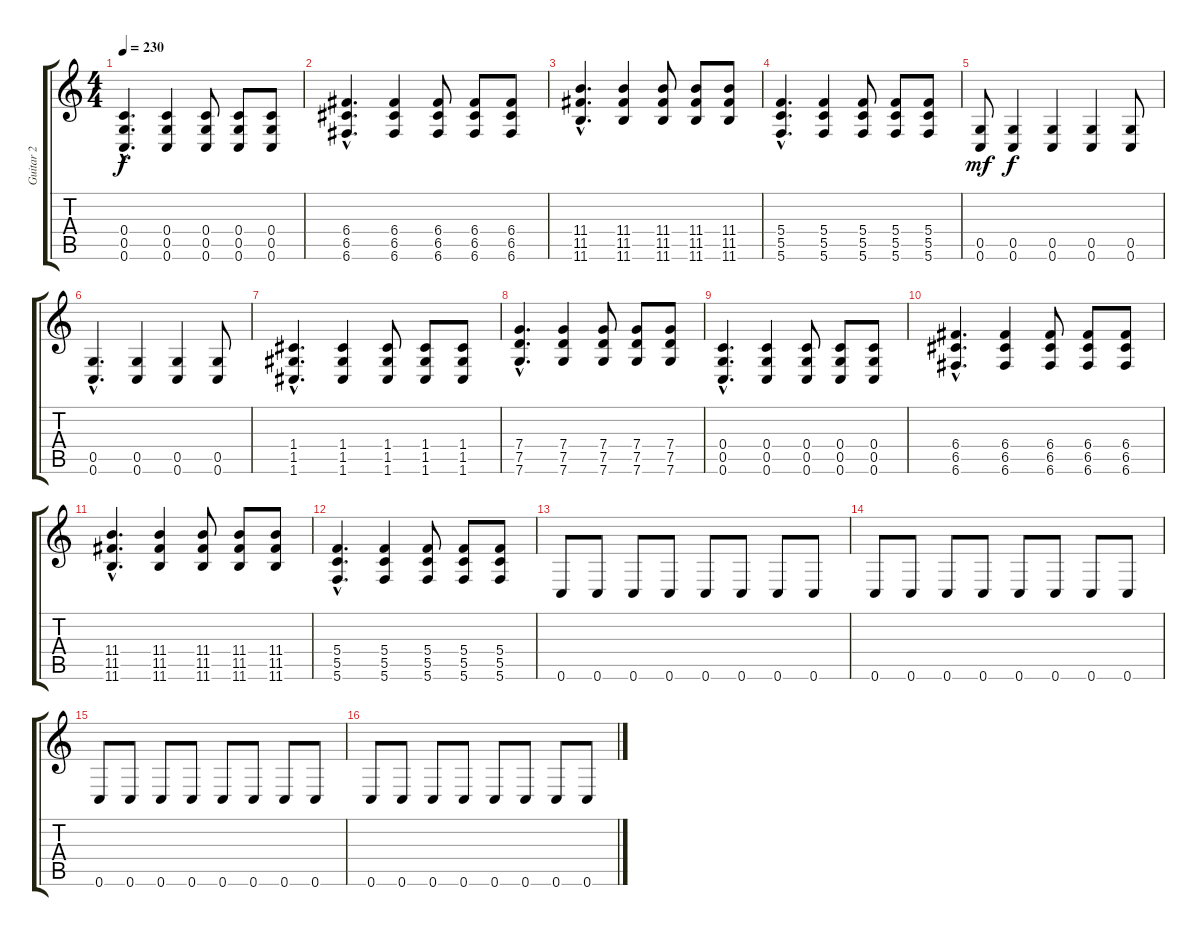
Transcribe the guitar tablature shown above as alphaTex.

\track ("Guitar 2" "Guitar 2") {instrument overdrivenguitar}
\staff {score tabs}
\tuning (D4 A3 F3 C3 G2 C2) {hide}
\ts (4 4)
\tempo 230
\clef g2
\ks c
(0.4{hac} 0.5{hac} 0.6{hac}).4{d dy f} (0.4 0.5 0.6).4 (0.4 0.5 0.6).8 (0.4 0.5 0.6).8 (0.4 0.5 0.6).8 |
(6.4{hac} 6.5{hac} 6.6{hac}).4{d} (6.4 6.5 6.6).4 (6.4 6.5 6.6).8 (6.4 6.5 6.6).8 (6.4 6.5 6.6).8 |
(11.4{hac} 11.5{hac} 11.6{hac}).4{d} (11.4 11.5 11.6).4 (11.4 11.5 11.6).8 (11.4 11.5 11.6).8 (11.4 11.5 11.6).8 |
(5.4{hac} 5.5{hac} 5.6{hac}).4{d} (5.4 5.5 5.6).4 (5.4 5.5 5.6).8 (5.4 5.5 5.6).8 (5.4 5.5 5.6).8 |
(0.5 0.6).8{dy mf} (0.5 0.6).4{dy f} (0.5 0.6).4 (0.5 0.6).4 (0.5 0.6).8 |
(0.5{hac} 0.6{hac}).4{d} (0.5 0.6).4 (0.5 0.6).4 (0.5 0.6).8 |
(1.4{hac} 1.5{hac} 1.6{hac}).4{d} (1.4 1.5 1.6).4 (1.4 1.5 1.6).8 (1.4 1.5 1.6).8 (1.4 1.5 1.6).8 |
(7.4{hac} 7.5{hac} 7.6{hac}).4{d} (7.4 7.5 7.6).4 (7.4 7.5 7.6).8 (7.4 7.5 7.6).8 (7.4 7.5 7.6).8 |
(0.4{hac} 0.5{hac} 0.6{hac}).4{d} (0.4 0.5 0.6).4 (0.4 0.5 0.6).8 (0.4 0.5 0.6).8 (0.4 0.5 0.6).8 |
(6.4{hac} 6.5{hac} 6.6{hac}).4{d} (6.4 6.5 6.6).4 (6.4 6.5 6.6).8 (6.4 6.5 6.6).8 (6.4 6.5 6.6).8 |
(11.4{hac} 11.5{hac} 11.6{hac}).4{d} (11.4 11.5 11.6).4 (11.4 11.5 11.6).8 (11.4 11.5 11.6).8 (11.4 11.5 11.6).8 |
(5.4{hac} 5.5{hac} 5.6{hac}).4{d} (5.4 5.5 5.6).4 (5.4 5.5 5.6).8 (5.4 5.5 5.6).8 (5.4 5.5 5.6).8 |
0.6.8 0.6.8 0.6.8 0.6.8 0.6.8 0.6.8 0.6.8 0.6.8 |
0.6.8 0.6.8 0.6.8 0.6.8 0.6.8 0.6.8 0.6.8 0.6.8 |
0.6.8 0.6.8 0.6.8 0.6.8 0.6.8 0.6.8 0.6.8 0.6.8 |
0.6.8 0.6.8 0.6.8 0.6.8 0.6.8 0.6.8 0.6.8 0.6.8
